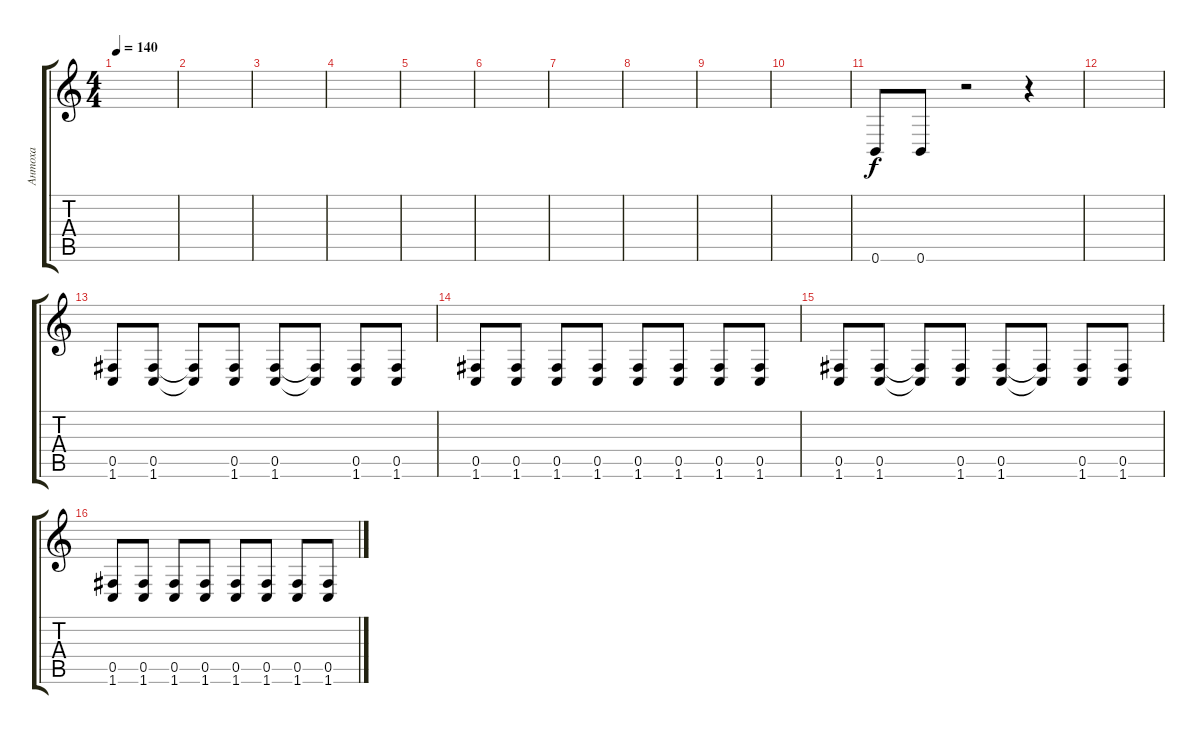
\track ("Антоха" "Антоха") {instrument distortionguitar}
\staff {score tabs}
\tuning (Db4 Ab3 E3 B2 Gb2 B1) {hide}
\ts (4 4)
\tempo 140
\clef g2
\ks c
|
|
|
|
|
|
|
|
|
|
0.6.8{instrument distortionguitar} 0.6.8 r.2 r.4 |
|
(0.5 1.6).8 (0.5 1.6).8 (0.5{t} 1.6{t}).8 (0.5 1.6).8 (0.5 1.6).8 (0.5{t} 1.6{t}).8 (0.5 1.6).8 (0.5 1.6).8 |
(0.5 1.6).8 (0.5 1.6).8 (0.5 1.6).8 (0.5 1.6).8 (0.5 1.6).8 (0.5 1.6).8 (0.5 1.6).8 (0.5 1.6).8 |
(0.5 1.6).8 (0.5 1.6).8 (0.5{t} 1.6{t}).8 (0.5 1.6).8 (0.5 1.6).8 (0.5{t} 1.6{t}).8 (0.5 1.6).8 (0.5 1.6).8 |
(0.5 1.6).8 (0.5 1.6).8 (0.5 1.6).8 (0.5 1.6).8 (0.5 1.6).8 (0.5 1.6).8 (0.5 1.6).8 (0.5 1.6).8
